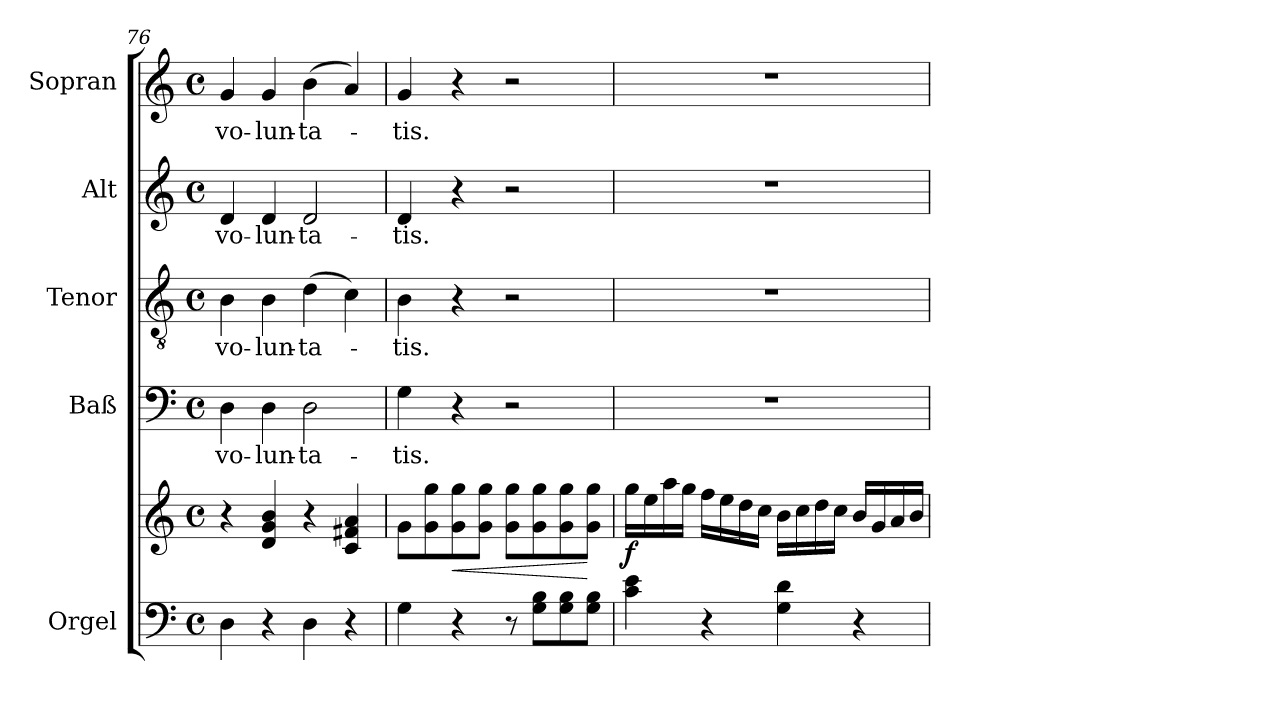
**kern	**kern	**dynam	**kern	**text	**kern	**text	**kern	**text	**kern	**text
*part5	*part5	*part5	*part4	*part4	*part3	*part3	*part2	*part2	*part1	*part1
*staff6	*staff5	*staff5/6	*staff4	*staff4	*staff3	*staff3	*staff2	*staff2	*staff1	*staff1
*I"Orgel	*	*	*I"Baß	*	*I"Tenor	*	*I"Alt	*	*I"Sopran	*
!!LO:LB:g=z
*clefF4	*clefG2	*	*clefF4	*	*clefGv2	*	*clefG2	*	*clefG2	*
*k[]	*k[]	*	*k[]	*	*k[]	*	*k[]	*	*k[]	*
*C:	*C:	*	*C:	*	*C:	*	*C:	*	*C:	*
*M4/4	*M4/4	*	*M4/4	*	*M4/4	*	*M4/4	*	*M4/4	*
*met(c)	*met(c)	*	*met(c)	*	*met(c)	*	*met(c)	*	*met(c)	*
=76	=76	=76	=76	=76	=76	=76	=76	=76	=76	=76
!	!	!	!	!LO:LY:b	!	!LO:LY:b	!	!LO:LY:b	!	!LO:LY:b
4D\	4r	.	4D\	vo-	4B\	vo-	4d/	vo-	4g/	vo-
!	!	!	!	!LO:LY:b	!	!LO:LY:b	!	!LO:LY:b	!	!LO:LY:b
4r	4d/ 4g/ 4b/	.	4D\	-lun-	4B\	-lun-	4d/	-lun-	4g/	-lun-
!	!	!	!	!LO:LY:b	!	!LO:LY:b	!	!LO:LY:b	!	!LO:LY:b
4D\	4r	.	2D\	-ta-	(>4d\	-ta-	2d/	-ta-	(>4b\	-ta-
4r	4c/ 4f#X/ 4a/	.	.	.	4c\)	.	.	.	4a/)	.
=77	=77	=77	=77	=77	=77	=77	=77	=77	=77	=77
!	!	!	!	!LO:LY:b	!	!LO:LY:b	!	!LO:LY:b	!	!LO:LY:b
4G\	8g\L	.	4G\	-tis.	4B\	-tis.	4d/	-tis.	4g/	-tis.
.	8g\ 8gg\	.	.	.	.	.	.	.	.	.
!	!	!LO:HP:b	!	!	!	!	!	!	!	!
4r	8g\ 8gg\	<	4r	.	4r	.	4r	.	4r	.
.	8g\ 8gg\J	.	.	.	.	.	.	.	.	.
8r	8g\ 8gg\L	.	2r	.	2r	.	2r	.	2r	.
8G\ 8B\L	8g\ 8gg\	.	.	.	.	.	.	.	.	.
8G\ 8B\	8g\ 8gg\	.	.	.	.	.	.	.	.	.
8G\ 8B\J	8g\ 8gg\J	[	.	.	.	.	.	.	.	.
=78	=78	=78	=78	=78	=78	=78	=78	=78	=78	=78
!	!	!LO:DY:b	!	!	!	!	!	!	!	!
4c\ 4e\	16gg\LL	f	1r	.	1r	.	1r	.	1r	.
.	16ee\	.	.	.	.	.	.	.	.	.
.	16aa\	.	.	.	.	.	.	.	.	.
.	16gg\JJ	.	.	.	.	.	.	.	.	.
4r	16ff\LL	.	.	.	.	.	.	.	.	.
.	16ee\	.	.	.	.	.	.	.	.	.
.	16dd\	.	.	.	.	.	.	.	.	.
.	16cc\JJ	.	.	.	.	.	.	.	.	.
4G\ 4d\	16b\LL	.	.	.	.	.	.	.	.	.
.	16cc\	.	.	.	.	.	.	.	.	.
.	16dd\	.	.	.	.	.	.	.	.	.
.	16cc\JJ	.	.	.	.	.	.	.	.	.
4r	16b/LL	.	.	.	.	.	.	.	.	.
.	16g/	.	.	.	.	.	.	.	.	.
.	16a/	.	.	.	.	.	.	.	.	.
.	16b/JJ	.	.	.	.	.	.	.	.	.
=	=	=	=	=	=	=	=	=	=	=
*-	*-	*-	*-	*-	*-	*-	*-	*-	*-	*-
